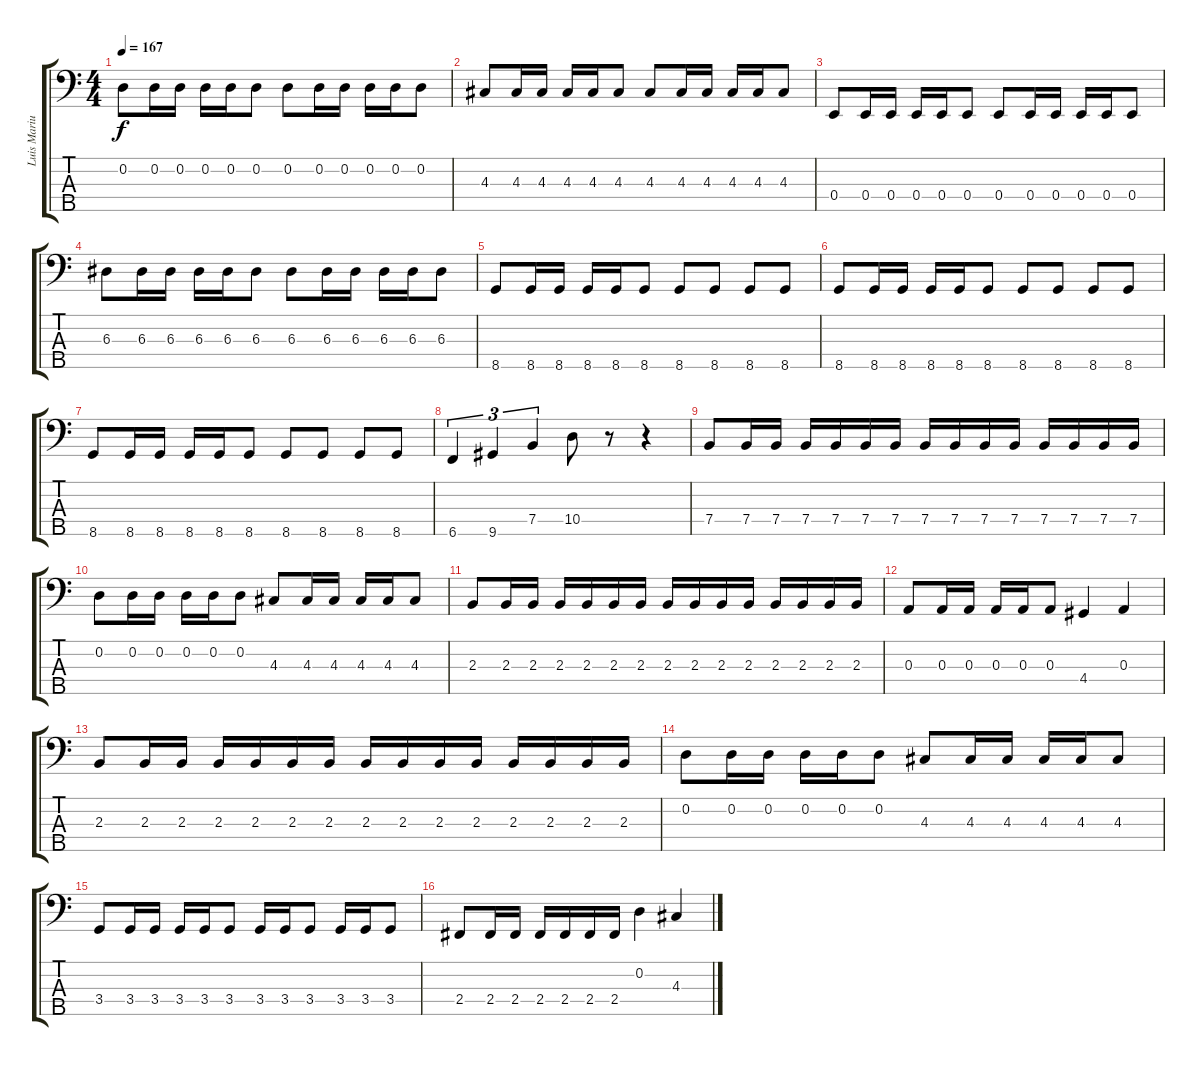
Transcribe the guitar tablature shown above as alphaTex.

\track ("Luis Mariuti" "Luis Mariu") {instrument electricbasspick}
\staff {score tabs}
\tuning (G2 D2 A1 E1 B0) {hide}
\ts (4 4)
\tempo 167
\clef f4
\ks c
0.2.8{dy f} 0.2.16 0.2.16 0.2.16 0.2.16 0.2.8 0.2.8 0.2.16 0.2.16 0.2.16 0.2.16 0.2.8 |
4.3.8 4.3.16 4.3.16 4.3.16 4.3.16 4.3.8 4.3.8 4.3.16 4.3.16 4.3.16 4.3.16 4.3.8 |
0.4.8 0.4.16 0.4.16 0.4.16 0.4.16 0.4.8 0.4.8 0.4.16 0.4.16 0.4.16 0.4.16 0.4.8 |
6.3.8 6.3.16 6.3.16 6.3.16 6.3.16 6.3.8 6.3.8 6.3.16 6.3.16 6.3.16 6.3.16 6.3.8 |
8.5.8 8.5.16 8.5.16 8.5.16 8.5.16 8.5.8 8.5.8 8.5.8 8.5.8 8.5.8 |
8.5.8 8.5.16 8.5.16 8.5.16 8.5.16 8.5.8 8.5.8 8.5.8 8.5.8 8.5.8 |
8.5.8 8.5.16 8.5.16 8.5.16 8.5.16 8.5.8 8.5.8 8.5.8 8.5.8 8.5.8 |
6.5.4{tu (3 2)} 9.5.4{tu (3 2)} 7.4.4{tu (3 2)} 10.4.8 r.8 r.4 |
7.4.8 7.4.16 7.4.16 7.4.16 7.4.16 7.4.16 7.4.16 7.4.16 7.4.16 7.4.16 7.4.16 7.4.16 7.4.16 7.4.16 7.4.16 |
0.2.8 0.2.16 0.2.16 0.2.16 0.2.16 0.2.8 4.3.8 4.3.16 4.3.16 4.3.16 4.3.16 4.3.8 |
2.3.8 2.3.16 2.3.16 2.3.16 2.3.16 2.3.16 2.3.16 2.3.16 2.3.16 2.3.16 2.3.16 2.3.16 2.3.16 2.3.16 2.3.16 |
0.3.8 0.3.16 0.3.16 0.3.16 0.3.16 0.3.8 4.4.4 0.3.4 |
2.3.8 2.3.16 2.3.16 2.3.16 2.3.16 2.3.16 2.3.16 2.3.16 2.3.16 2.3.16 2.3.16 2.3.16 2.3.16 2.3.16 2.3.16 |
0.2.8 0.2.16 0.2.16 0.2.16 0.2.16 0.2.8 4.3.8 4.3.16 4.3.16 4.3.16 4.3.16 4.3.8 |
3.4.8 3.4.16 3.4.16 3.4.16 3.4.16 3.4.8 3.4.16 3.4.16 3.4.8 3.4.16 3.4.16 3.4.8 |
2.4.8 2.4.16 2.4.16 2.4.16 2.4.16 2.4.16 2.4.16 0.2.4 4.3.4
